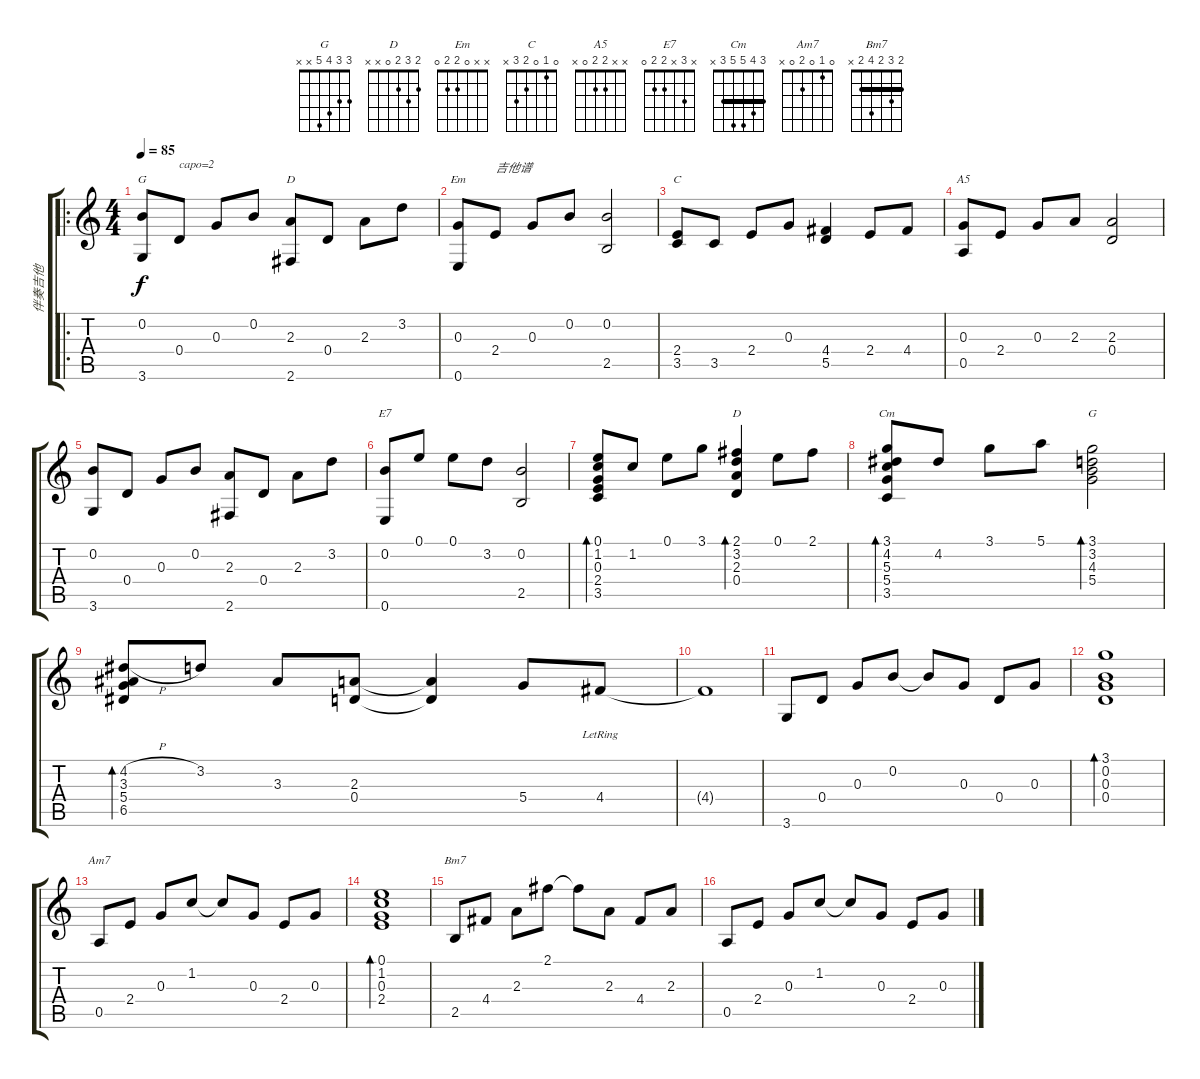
\track ("伴奏吉他" "伴奏吉他") {instrument acousticguitarsteel}
\staff {score tabs}
\tuning (E4 B3 G3 D3 A2 E2) {hide}
\chord ("G" 3 0 0 0 2 3)
\chord ("D" x 3 2 x x 2)
\chord ("Em" x x 0 2 2 0)
\chord ("C" 0 1 0 2 3 x)
\chord ("A5" x x 2 2 0 x)
\chord ("E7" x 3 x 2 2 0)
\chord ("D" 2 3 2 0 x x)
\chord ("Cm" 3 4 5 5 3 x) {barre 3}
\chord ("G" 3 3 4 5 x x)
\chord ("Am7" 0 1 0 2 0 x)
\chord ("Bm7" 2 3 2 4 2 x) {barre 2}
\ro
\ts (4 4)
\tempo 85
\clef g2
\ks c
(0.2 3.6).8{ch "G" dy f instrument acousticguitarsteel} 0.4.8{txt "capo=2"} 0.3.8 0.2.8 (2.3 2.6).8{ch "D"} 0.4.8 2.3.8 3.2.8 |
(0.3 0.6).8{ch "Em"} 2.4.8{txt "吉他谱"} 0.3.8 0.2.8 (0.2 2.5).2 |
(2.4 3.5).8{ch "C"} 3.5.8 2.4.8 0.3.8 (4.4 5.5).4 2.4.8 4.4.8 |
(0.3 0.5).8{ch "A5"} 2.4.8 0.3.8 2.3.8 (2.3 0.4).2 |
(0.2 3.6).8 0.4.8 0.3.8 0.2.8 (2.3 2.6).8 0.4.8 2.3.8 3.2.8 |
(0.2 0.6).8{ch "E7"} 0.1.8 0.1.8 3.2.8 (0.2 2.5).2 |
(0.1 1.2 0.3 2.4 3.5).8{bd 240} 1.2.8 0.1.8 3.1.8 (2.1 3.2 2.3 0.4).4{bd 240 ch "D"} 0.1.8 2.1.8 |
(3.1 4.2 5.3 5.4 3.5).8{bd 240 ch "Cm"} 4.2.8 3.1.8 5.1.8 (3.1 3.2 4.3 5.4).2{bd 240 ch "G"} |
(4.2{h} 3.3 5.4 6.5).8{bd 240} 3.2.8 3.3.8 (2.3 0.4).8 (2.3{t} 0.4{t}).4 5.4.8 4.4{lr}.8 |
4.4{t}.1 |
3.6.8 0.4.8 0.3.8 0.2.8 0.2{t}.8 0.3.8 0.4.8 0.3.8 |
(3.1 0.2 0.3 0.4).1{bd 240} |
0.5.8{ch "Am7"} 2.4.8 0.3.8 1.2.8 1.2{t}.8 0.3.8 2.4.8 0.3.8 |
(0.1 1.2 0.3 2.4).1{bd 240} |
2.5.8{ch "Bm7"} 4.4.8 2.3.8 2.1.8 2.1{t}.8 2.3.8 4.4.8 2.3.8 |
0.5.8 2.4.8 0.3.8 1.2.8 1.2{t}.8 0.3.8 2.4.8 0.3.8
